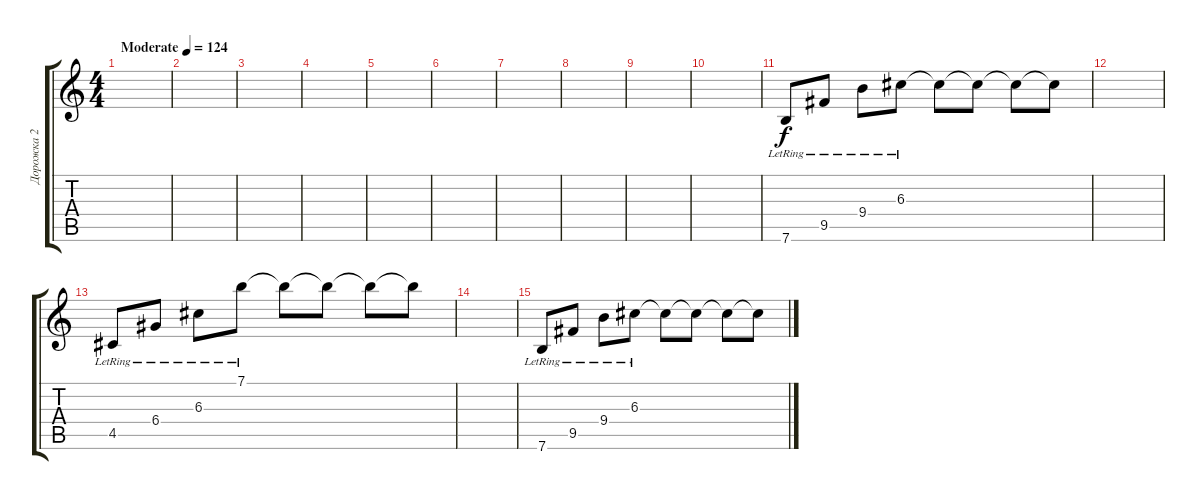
\track ("Дорожка 2" "Дорожка 2") {instrument acousticguitarsteel}
\staff {score tabs}
\tuning (E4 B3 G3 D3 A2 E2) {hide}
\ts (4 4)
\tempo (124 "Moderate")
\clef g2
\ks c
|
|
|
|
|
|
|
|
|
|
7.6{lr}.8 9.5{lr}.8 9.4{lr}.8 6.3{lr}.8 6.3{t}.8 6.3{t}.8 6.3{t}.8 6.3{t}.8 |
|
4.5{lr}.8 6.4{lr}.8 6.3{lr}.8 7.1{lr}.8 7.1{t}.8 7.1{t}.8 7.1{t}.8 7.1{t}.8 |
|
7.6{lr}.8 9.5{lr}.8 9.4{lr}.8 6.3{lr}.8 6.3{t}.8 6.3{t}.8 6.3{t}.8 6.3{t}.8
